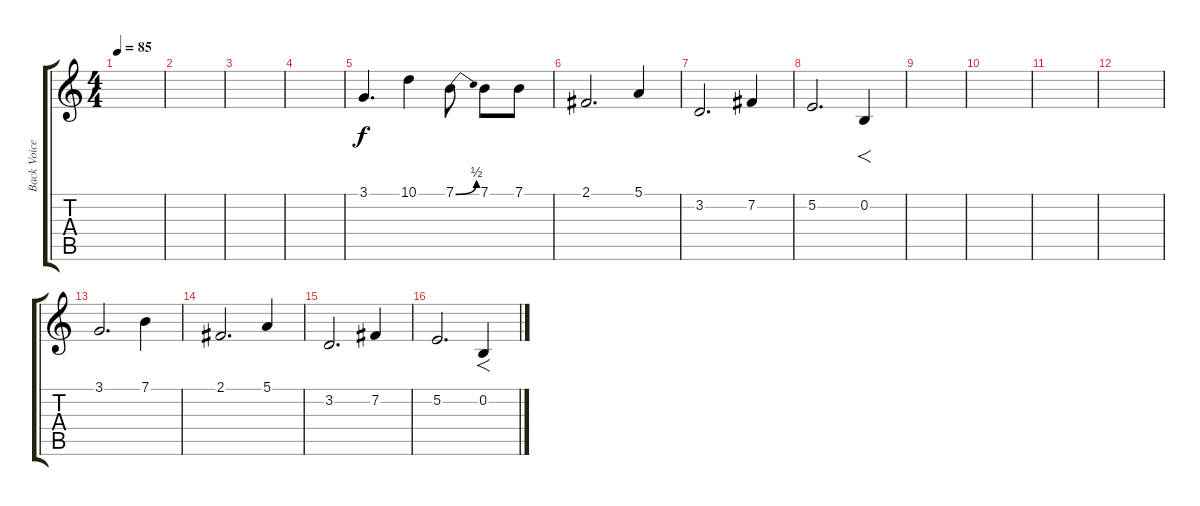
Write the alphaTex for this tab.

\track ("Back Voice - John" "Back Voice") {instrument choiraahs}
\staff {score tabs}
\tuning (E4 B3 G3 D3 A2 E2) {hide}
\ts (4 4)
\tempo 85
\clef g2
\ks c
|
|
|
|
3.1.4{d} 10.1.4 7.1{be (bend 0 0 60 2)}.8 7.1.8 7.1.8 |
2.1.2{d} 5.1.4 |
3.2.2{d} 7.2.4 |
5.2.2{d} 0.2.4{f} |
|
|
|
|
3.1.2{d} 7.1.4 |
2.1.2{d} 5.1.4 |
3.2.2{d} 7.2.4 |
5.2.2{d} 0.2.4{f}
